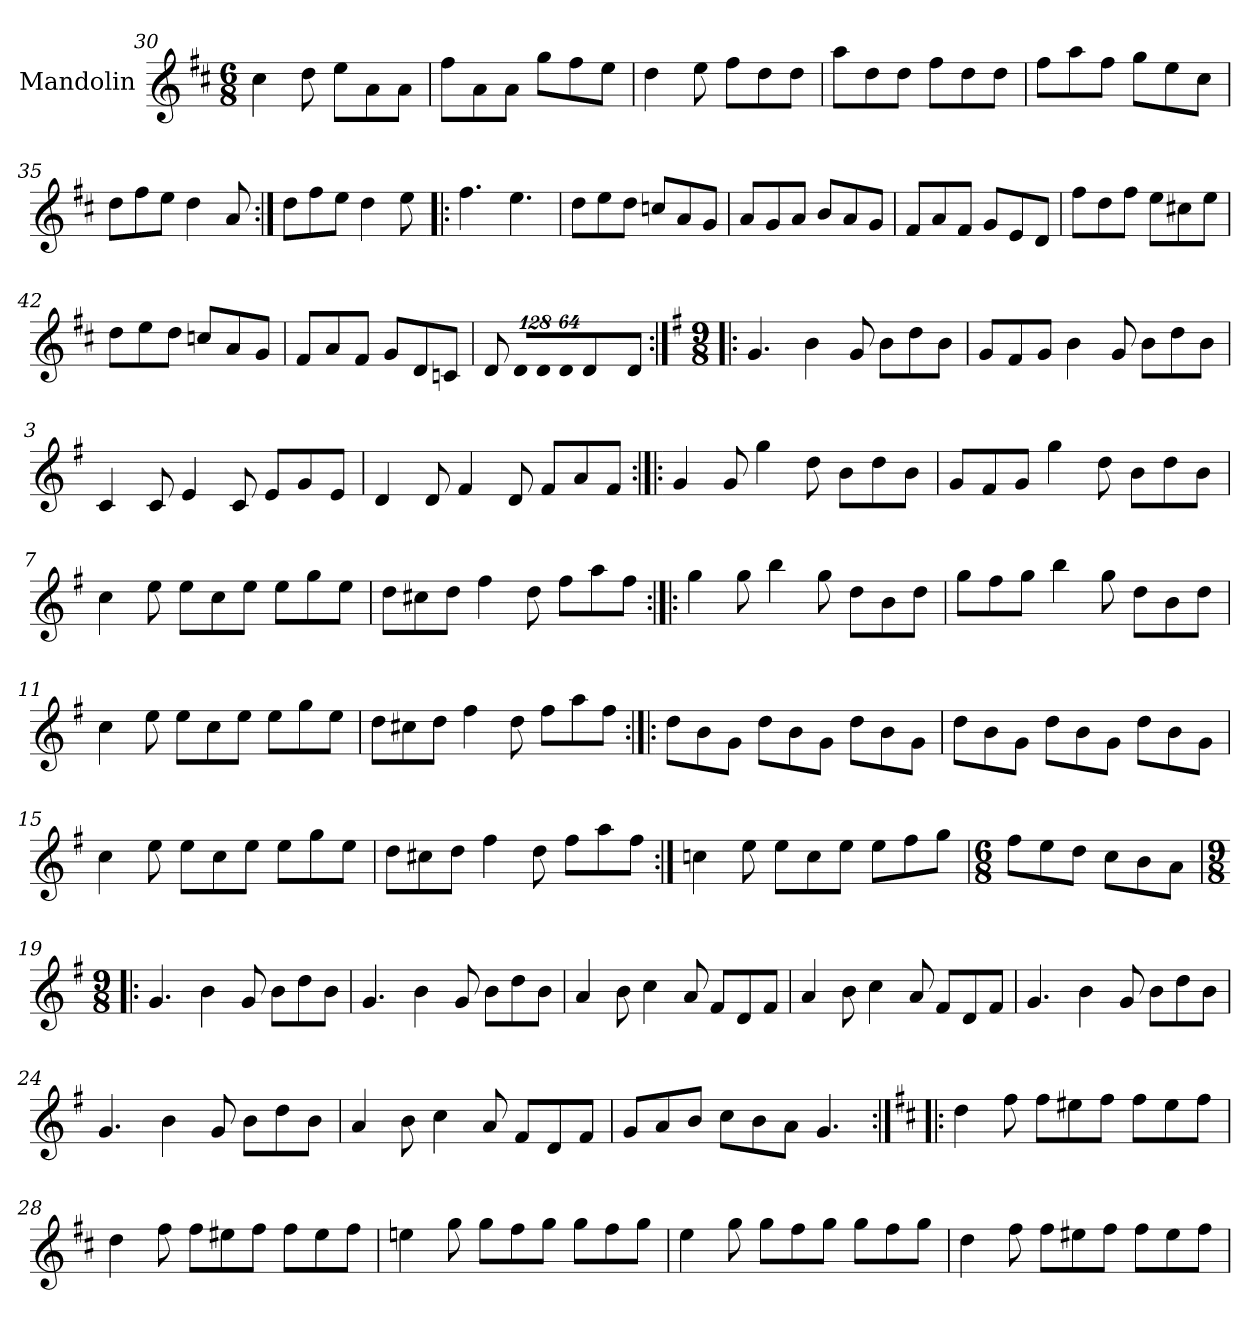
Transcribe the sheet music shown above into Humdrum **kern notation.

**kern
*part1
*staff1
*I"Mandolin
*I'Mand.
*clefG2
*k[f#c#]
*D:
*M6/8
=30
4cc#i\
8ddi\
8eei\L
8ai\
8ai\J
=31
8ff#i\L
8ai\
8ai\J
8ggi\L
8ff#i\
8eei\J
=32
4ddi\
8eei\
8ff#i\L
8ddi\
8ddi\J
!!LO:LB:g=z
=33
8aai\L
8ddi\
8ddi\J
8ff#i\L
8ddi\
8ddi\J
=34
8ff#i\L
8aai\
8ff#i\J
8ggi\L
8eei\
8cc#i\J
=35
8ddi\L
8ff#i\
8eei\J
4ddi\
8ai/
=36:|!
8ddi\L
8ff#i\
8eei\J
4ddi\
8eei\
!!LO:LB:g=z
=37!|:
4.ff#i\
4.eei\
=38
8ddi\L
8eei\
8ddi\J
8ccni/L
8ai/
8gi/J
=39
8ai/L
8gi/
8ai/J
8bi/L
8ai/
8gi/J
=40
8f#i/L
8ai/
8f#i/J
8gi/L
8ei/
8di/J
!!LO:LB:g=z
=41
8ff#i\L
8ddi\
8ff#i\J
8eei\L
8cc#Xi\
8eei\J
=42
8ddi\L
8eei\
8ddi\J
8ccni/L
8ai/
8gi/J
=43
8f#i/L
8ai/
8f#i/J
8gi/L
8di/
8cni/J
=44
8di/
*Xbrackettup
!LO:N:vis=8
1024%85di/L
!LO:N:vis=8
1024%85di/
!LO:N:vis=8
512%43di/J
4di/
8di/
!!LO:LB:g=z
=1:|!|:
*k[f#]
*G:
*M9/8
4.gi/
4bi\
8gi/
8bi\L
8ddi\
8bi\J
=2
8gi/L
8f#i/
8gi/J
4bi\
8gi/
8bi\L
8ddi\
8bi\J
=3
4ci/
8ci/
4ei/
8ci/
8ei/L
8gi/
8ei/J
=4
4di/
8di/
4f#i/
8di/
8f#i/L
8ai/
8f#i/J
!!LO:LB:g=z
=5:|!|:
4gi/
8gi/
4ggi\
8ddi\
8bi\L
8ddi\
8bi\J
=6
8gi/L
8f#i/
8gi/J
4ggi\
8ddi\
8bi\L
8ddi\
8bi\J
=7
4cci\
8eei\
8eei\L
8cci\
8eei\J
8eei\L
8ggi\
8eei\J
=8
8ddi\L
8cc#Xi\
8ddi\J
4ff#i\
8ddi\
8ff#i\L
8aai\
8ff#i\J
!!LO:LB:g=z
=9:|!|:
4ggi\
8ggi\
4bbi\
8ggi\
8ddi\L
8bi\
8ddi\J
=10
8ggi\L
8ff#i\
8ggi\J
4bbi\
8ggi\
8ddi\L
8bi\
8ddi\J
=11
4cci\
8eei\
8eei\L
8cci\
8eei\J
8eei\L
8ggi\
8eei\J
=12
8ddi\L
8cc#Xi\
8ddi\J
4ff#i\
8ddi\
8ff#i\L
8aai\
8ff#i\J
!!LO:LB:g=z
=13:|!|:
8ddi\L
8bi\
8gi\J
8ddi\L
8bi\
8gi\J
8ddi\L
8bi\
8gi\J
=14
8ddi\L
8bi\
8gi\J
8ddi\L
8bi\
8gi\J
8ddi\L
8bi\
8gi\J
=15
4cci\
8eei\
8eei\L
8cci\
8eei\J
8eei\L
8ggi\
8eei\J
!!LO:LB:g=z
=16
8ddi\L
8cc#Xi\
8ddi\J
4ff#i\
8ddi\
8ff#i\L
8aai\
8ff#i\J
=17:|!
4ccni\
8eei\
8eei\L
8cci\
8eei\J
8eei\L
8ff#i\
8ggi\J
=18
*M6/8
8ff#i\L
8eei\
8ddi\J
8cci\L
8bi\
8ai\J
!!LO:LB:g=z
=19!|:
*M9/8
4.gi/
4bi\
8gi/
8bi\L
8ddi\
8bi\J
=20
4.gi/
4bi\
8gi/
8bi\L
8ddi\
8bi\J
=21
4ai/
8bi\
4cci\
8ai/
8f#i/L
8di/
8f#i/J
=22
4ai/
8bi\
4cci\
8ai/
8f#i/L
8di/
8f#i/J
!!LO:LB:g=z
=23
4.gi/
4bi\
8gi/
8bi\L
8ddi\
8bi\J
=24
4.gi/
4bi\
8gi/
8bi\L
8ddi\
8bi\J
=25
4ai/
8bi\
4cci\
8ai/
8f#i/L
8di/
8f#i/J
=26
8gi/L
8ai/
8bi/J
8cci\L
8bi\
8ai\J
4.gi/
!!LO:PB:g=z
=27:|!|:
*k[f#c#]
*D:
4ddi\
8ff#i\
8ff#i\L
8ee#Xi\
8ff#i\J
8ff#i\L
8ee#i\
8ff#i\J
=28
4ddi\
8ff#i\
8ff#i\L
8ee#Xi\
8ff#i\J
8ff#i\L
8ee#i\
8ff#i\J
=29
4eeni\
8ggi\
8ggi\L
8ff#i\
8ggi\J
8ggi\L
8ff#i\
8ggi\J
=30
4eei\
8ggi\
8ggi\L
8ff#i\
8ggi\J
8ggi\L
8ff#i\
8ggi\J
!!LO:LB:g=z
=31
4ddi\
8ff#i\
8ff#i\L
8ee#Xi\
8ff#i\J
8ff#i\L
8ee#i\
8ff#i\J
=
*-
